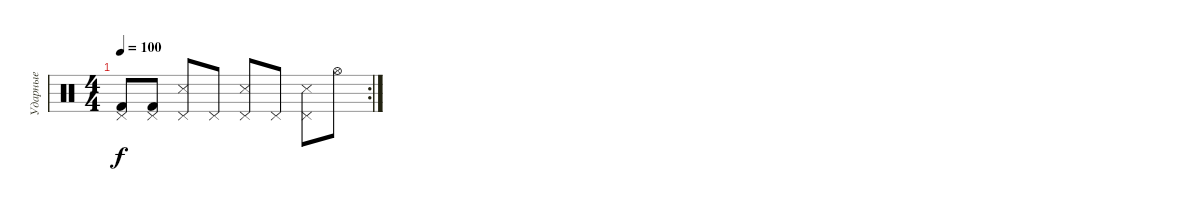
\track ("Ударные" "Ударные") {instrument percussion}
\staff {score}
\articulation defaults
\rc 2
\ts (4 4)
\tempo 100
\clef neutral
\ks c
("Kick (hit) 2" "Pedal Hi-Hat (hit)").8{dy f} ("Kick (hit) 2" "Pedal Hi-Hat (hit)").8 ("Metronome (hit)" "Pedal Hi-Hat (hit)").8 "Pedal Hi-Hat (hit)".8 ("Metronome (hit)" "Pedal Hi-Hat (hit)").8 "Pedal Hi-Hat (hit)".8 ("Metronome (hit)" "Pedal Hi-Hat (hit)").8 "Hi-Hat (open)".8
